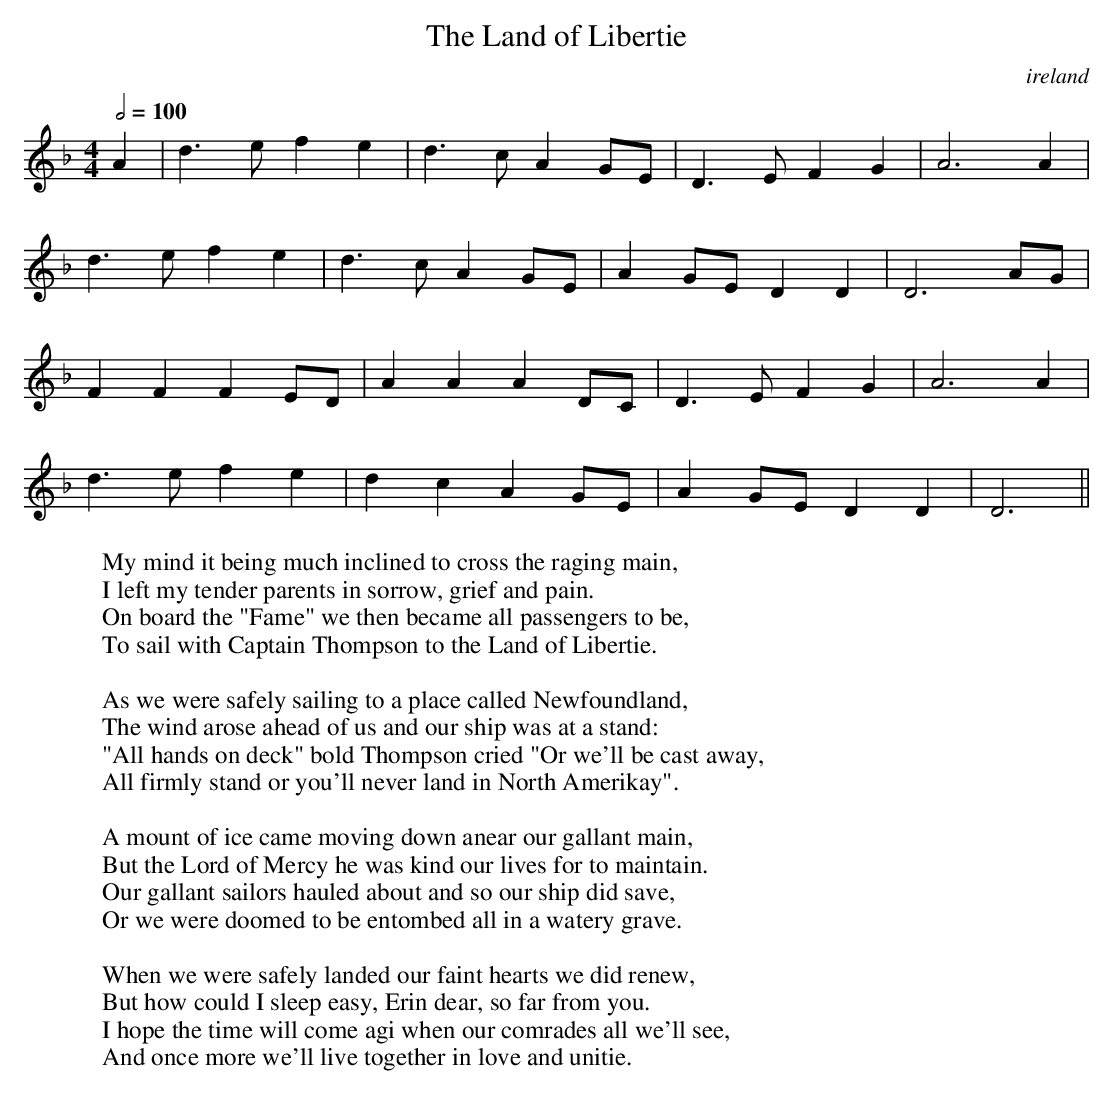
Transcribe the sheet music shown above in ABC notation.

X:1
T:Land of Libertie, The
O:ireland
M:4/4
L:1/8
Q:2/4=100
W:My mind it being much inclined to cross the raging main,
W:I left my tender parents in sorrow, grief and pain.
W:On board the "Fame" we then became all passengers to be,
W:To sail with Captain Thompson to the Land of Libertie.
W:
W:As we were safely sailing to a place called Newfoundland,
W:The wind arose ahead of us and our ship was at a stand:
W:"All hands on deck" bold Thompson cried "Or we'll be cast away,
W:All firmly stand or you'll never land in North Amerikay".
W:
W:A mount of ice came moving down anear our gallant main,
W:But the Lord of Mercy he was kind our lives for to maintain.
W:Our gallant sailors hauled about and so our ship did save,
W:Or we were doomed to be entombed all in a watery grave.
W:
W:When we were safely landed our faint hearts we did renew,
W:But how could I sleep easy, Erin dear, so far from you.
W:I hope the time will come agi when our comrades all we'll see,
W:And once more we'll live together in love and unitie.
K:F
A2|d3e f2e2|d3c A2G-E|D3E F2G2|A6 A2|
d3e f2e2|d3-c A2G-E|A2G-E D2D2|D6 A-G|
F2F2 F2E-D|A2A2 A2D-C|D3E F2G2|A6 A2|
d3e f2e2|d2-c2 A2GE|A2G-E D2D2|D6||
